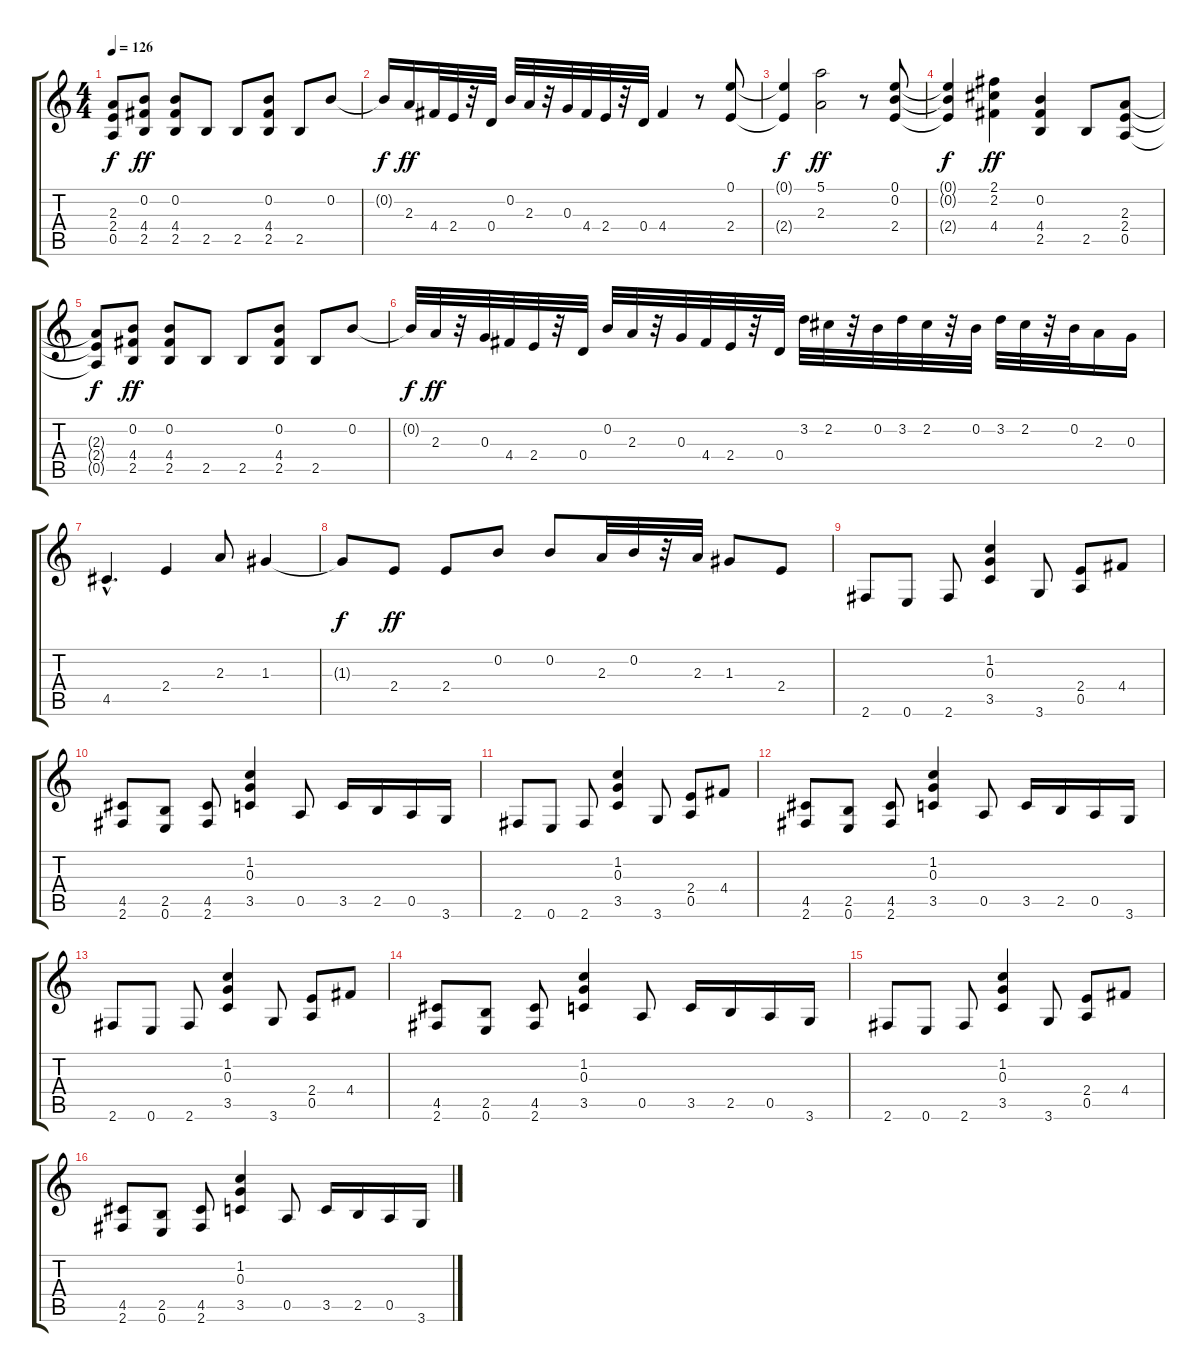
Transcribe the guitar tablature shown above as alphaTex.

\track "" {instrument distortionguitar}
\staff {score tabs}
\tuning (E4 B3 G3 D3 A2 E2) {hide}
\ts (4 4)
\tempo 126
\clef g2
\ks c
(2.3{t} 2.4{t} 0.5{t}).8{dy f} (0.2 4.4 2.5).8{dy ff} (0.2 4.4 2.5).8 2.5.8 2.5.8 (0.2 4.4 2.5).8 2.5.8 0.2.8 |
0.2{t}.16{dy f} 2.3.16{dy ff} 4.4.32 2.4.32 r.32 0.4.32 0.2.32 2.3.32 r.32 0.3.32 4.4.32 2.4.32 r.32 0.4.32 4.4.4 r.8 (0.1 2.4).8 |
(0.1{t} 2.4{t}).4{dy f} (5.1 2.3).2{dy ff} r.8 (0.1 0.2 2.4).8 |
(0.1{t} 0.2{t} 2.4{t}).4{dy f} (2.1 2.2 4.4).4{dy ff} (0.2 4.4 2.5).4 2.5.8 (2.3 2.4 0.5).8 |
(2.3{t} 2.4{t} 0.5{t}).8{dy f} (0.2 4.4 2.5).8{dy ff} (0.2 4.4 2.5).8 2.5.8 2.5.8 (0.2 4.4 2.5).8 2.5.8 0.2.8 |
0.2{t}.32{dy f} 2.3.32{dy ff} r.32 0.3.32 4.4.32 2.4.32 r.32 0.4.32 0.2.32 2.3.32 r.32 0.3.32 4.4.32 2.4.32 r.32 0.4.32 3.2.32 2.2.32 r.32 0.2.32 3.2.32 2.2.32 r.32 0.2.32 3.2.32 2.2.32 r.32 0.2.32 2.3.16 0.3.16 |
4.5{hac}.4{d} 2.4.4 2.3.8 1.3.4 |
1.3{t}.8{dy f} 2.4.8{dy ff} 2.4.8 0.2.8 0.2.8 2.3.32 0.2.32 r.32 2.3.32 1.3.8 2.4.8 |
2.6.8 0.6.8 2.6.8 (1.2 0.3 3.5).4 3.6.8 (2.4 0.5).8 4.4.8 |
(4.5 2.6).8 (2.5 0.6).8 (4.5 2.6).8 (1.2 0.3 3.5).4 0.5.8 3.5.16 2.5.16 0.5.16 3.6.16 |
2.6.8 0.6.8 2.6.8 (1.2 0.3 3.5).4 3.6.8 (2.4 0.5).8 4.4.8 |
(4.5 2.6).8 (2.5 0.6).8 (4.5 2.6).8 (1.2 0.3 3.5).4 0.5.8 3.5.16 2.5.16 0.5.16 3.6.16 |
2.6.8 0.6.8 2.6.8 (1.2 0.3 3.5).4 3.6.8 (2.4 0.5).8 4.4.8 |
(4.5 2.6).8 (2.5 0.6).8 (4.5 2.6).8 (1.2 0.3 3.5).4 0.5.8 3.5.16 2.5.16 0.5.16 3.6.16 |
2.6.8 0.6.8 2.6.8 (1.2 0.3 3.5).4 3.6.8 (2.4 0.5).8 4.4.8 |
(4.5 2.6).8 (2.5 0.6).8 (4.5 2.6).8 (1.2 0.3 3.5).4 0.5.8 3.5.16 2.5.16 0.5.16 3.6.16
